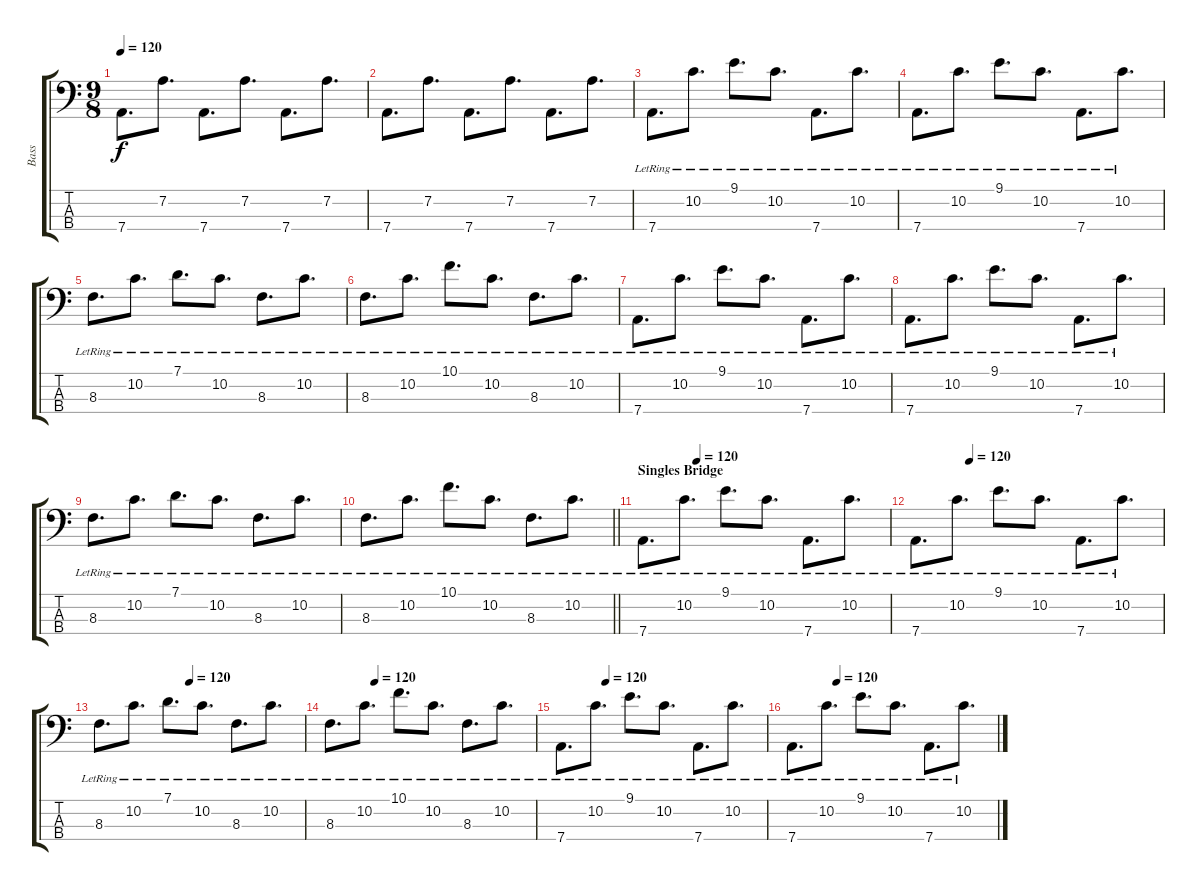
\track ("Bass" "Bass") {instrument electricbassfinger}
\staff {score tabs}
\tuning (G2 D2 A1 D1) {hide}
\ts (9 8)
\tempo 120
\clef f4
\ks c
7.4.8{d dy f} 7.2.8{d} 7.4.8{d} 7.2.8{d} 7.4.8{d} 7.2.8{d} |
7.4.8{d} 7.2.8{d} 7.4.8{d} 7.2.8{d} 7.4.8{d} 7.2.8{d} |
7.4{lr}.8{d} 10.2{lr}.8{d} 9.1{lr}.8{d} 10.2{lr}.8{d} 7.4{lr}.8{d} 10.2{lr}.8{d} |
7.4{lr}.8{d} 10.2{lr}.8{d} 9.1{lr}.8{d} 10.2{lr}.8{d} 7.4{lr}.8{d} 10.2{lr}.8{d} |
8.3{lr}.8{d} 10.2{lr}.8{d} 7.1{lr}.8{d} 10.2{lr}.8{d} 8.3{lr}.8{d} 10.2{lr}.8{d} |
8.3{lr}.8{d} 10.2{lr}.8{d} 10.1{lr}.8{d} 10.2{lr}.8{d} 8.3{lr}.8{d} 10.2{lr}.8{d} |
7.4{lr}.8{d} 10.2{lr}.8{d} 9.1{lr}.8{d} 10.2{lr}.8{d} 7.4{lr}.8{d} 10.2{lr}.8{d} |
7.4{lr}.8{d} 10.2{lr}.8{d} 9.1{lr}.8{d} 10.2{lr}.8{d} 7.4{lr}.8{d} 10.2{lr}.8{d} |
8.3{lr}.8{d} 10.2{lr}.8{d} 7.1{lr}.8{d} 10.2{lr}.8{d} 8.3{lr}.8{d} 10.2{lr}.8{d} |
\barLineRight lightlight
8.3{lr}.8{d} 10.2{lr}.8{d} 10.1{lr}.8{d} 10.2{lr}.8{d} 8.3{lr}.8{d} 10.2{lr}.8{d} |
\section ("" "Singles Bridge")
\tempo (120 0.2222222222222222)
7.4{lr}.8{d} 10.2{lr}.8{d} 9.1{lr}.8{d} 10.2{lr}.8{d} 7.4{lr}.8{d} 10.2{lr}.8{d} |
\tempo (120 0.2222222222222222)
7.4{lr}.8{d} 10.2{lr}.8{d} 9.1{lr}.8{d} 10.2{lr}.8{d} 7.4{lr}.8{d} 10.2{lr}.8{d} |
\tempo (120 0.4444444444444444)
8.3{lr}.8{d} 10.2{lr}.8{d} 7.1{lr}.8{d} 10.2{lr}.8{d} 8.3{lr}.8{d} 10.2{lr}.8{d} |
\tempo (120 0.2222222222222222)
8.3{lr}.8{d} 10.2{lr}.8{d} 10.1{lr}.8{d} 10.2{lr}.8{d} 8.3{lr}.8{d} 10.2{lr}.8{d} |
\tempo (120 0.2222222222222222)
7.4{lr}.8{d} 10.2{lr}.8{d} 9.1{lr}.8{d} 10.2{lr}.8{d} 7.4{lr}.8{d} 10.2{lr}.8{d} |
\tempo (120 0.2222222222222222)
7.4{lr}.8{d} 10.2{lr}.8{d} 9.1{lr}.8{d} 10.2{lr}.8{d} 7.4{lr}.8{d} 10.2{lr}.8{d}
